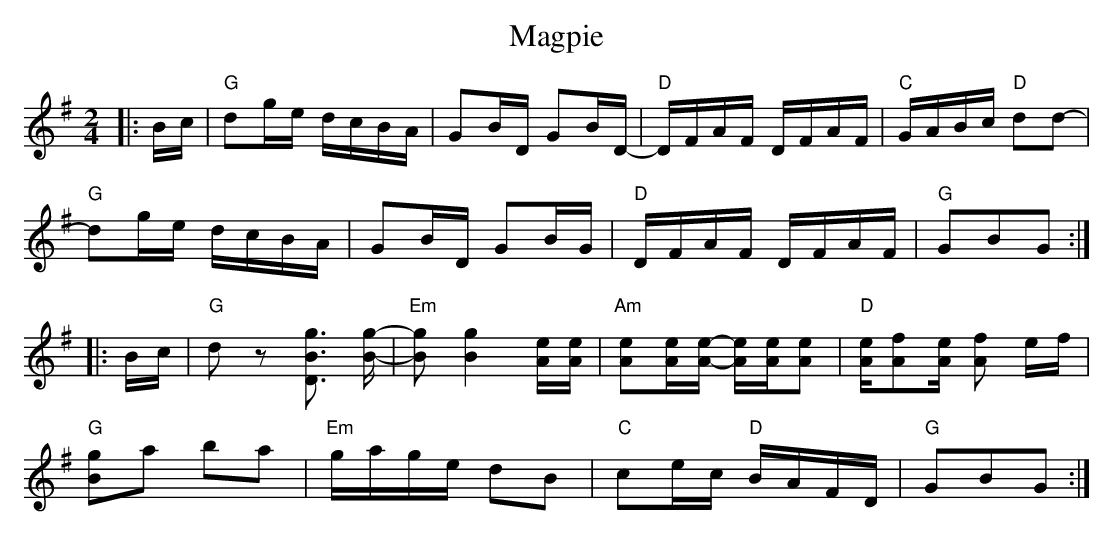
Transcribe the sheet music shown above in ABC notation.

X:1
T: Magpie
M: 2/4
L: 1/16
K: G
|:Bc|\
"G"d2ge dcBA|G2BD G2BD-|"D"DFAF DFAF|"C"GABc "D"d2d2-|
"G"d2ge dcBA|G2BD G2BG|"D"DFAF DFAF|"G"G2B2G2:|
|:Bc|\
"G"d2 z2 [D3B3g3] [Bg]-|"Em"[B2g2] [B4g4][Ae][Ae]|\
"Am"[A2e2][Ae][Ae]- [Ae][Ae][A2e2]|"D"[Ae][A2f2][Ae] [A2f2] ef|
"G"[B2g2]a2 b2a2|"Em"gage d2B2|"C"c2ec "D"BAFD|"G"G2B2G2:|
